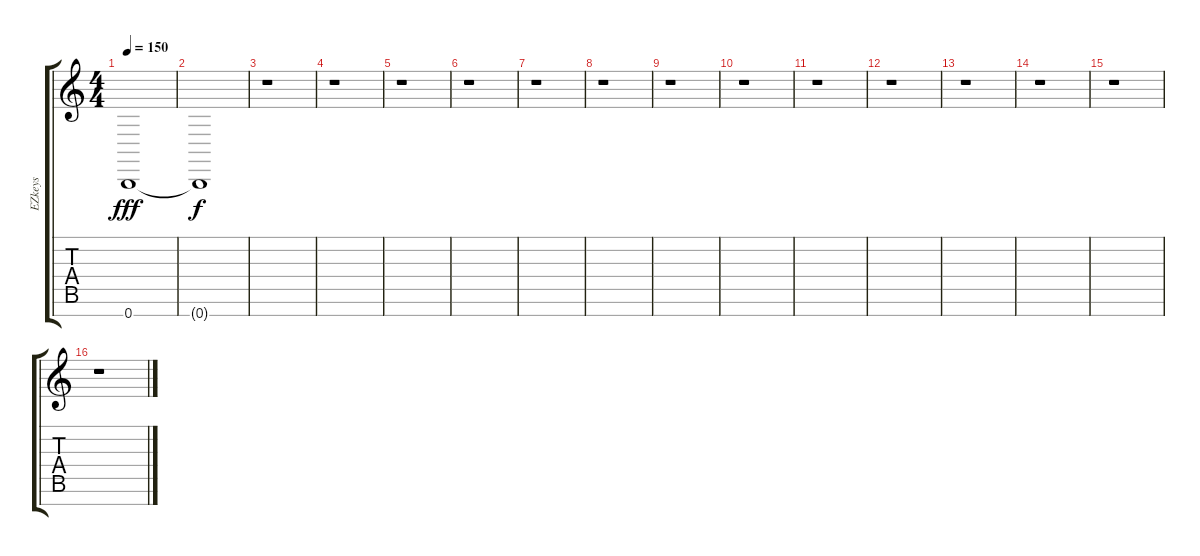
\track ("EZkeys" "EZkeys") {instrument acousticgrandpiano}
\staff {score tabs}
\tuning (E4 B3 G3 D3 A2 E2 B1) {hide}
\ts (4 4)
\tempo 150
\clef g2
\ks c
0.7.1{dy fff} |
0.7{t}.1{dy f} |
r.1 |
r.1 |
r.1 |
r.1 |
r.1 |
r.1 |
r.1 |
r.1 |
r.1 |
r.1 |
r.1 |
r.1 |
r.1 |
r.1
